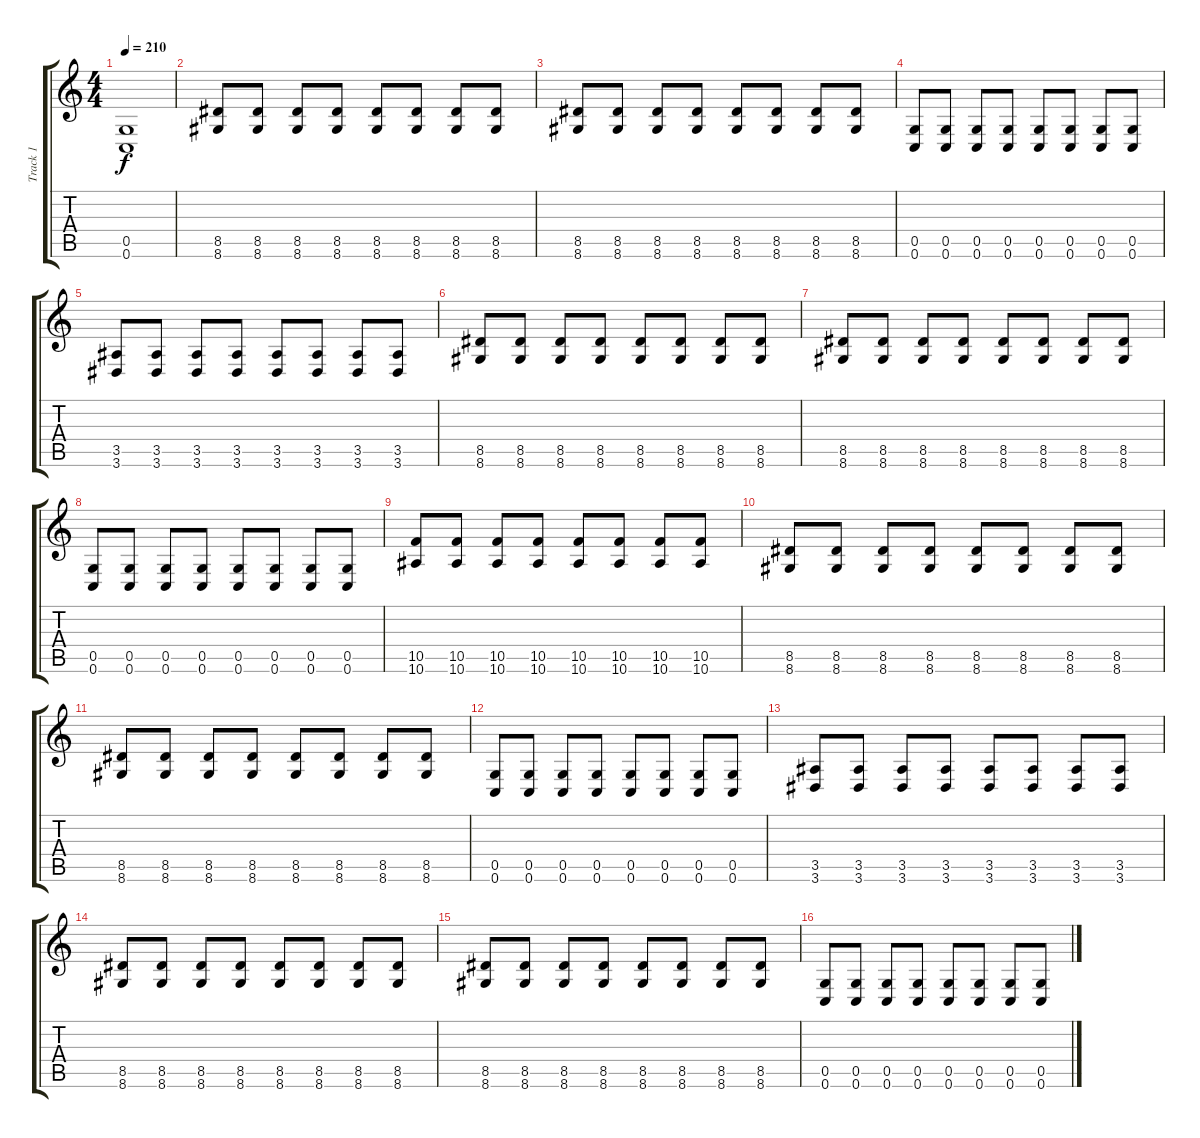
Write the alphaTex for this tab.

\track ("Track 1" "Track 1") {instrument distortionguitar}
\staff {score tabs}
\tuning (D4 A3 F3 C3 G2 C2) {hide}
\ts (4 4)
\tempo 210
\clef g2
\ks c
(0.5 0.6).1{dy f} |
(8.5 8.6).8 (8.5 8.6).8 (8.5 8.6).8 (8.5 8.6).8 (8.5 8.6).8 (8.5 8.6).8 (8.5 8.6).8 (8.5 8.6).8 |
(8.5 8.6).8 (8.5 8.6).8 (8.5 8.6).8 (8.5 8.6).8 (8.5 8.6).8 (8.5 8.6).8 (8.5 8.6).8 (8.5 8.6).8 |
(0.5 0.6).8 (0.5 0.6).8 (0.5 0.6).8 (0.5 0.6).8 (0.5 0.6).8 (0.5 0.6).8 (0.5 0.6).8 (0.5 0.6).8 |
(3.5 3.6).8 (3.5 3.6).8 (3.5 3.6).8 (3.5 3.6).8 (3.5 3.6).8 (3.5 3.6).8 (3.5 3.6).8 (3.5 3.6).8 |
(8.5 8.6).8 (8.5 8.6).8 (8.5 8.6).8 (8.5 8.6).8 (8.5 8.6).8 (8.5 8.6).8 (8.5 8.6).8 (8.5 8.6).8 |
(8.5 8.6).8 (8.5 8.6).8 (8.5 8.6).8 (8.5 8.6).8 (8.5 8.6).8 (8.5 8.6).8 (8.5 8.6).8 (8.5 8.6).8 |
(0.5 0.6).8 (0.5 0.6).8 (0.5 0.6).8 (0.5 0.6).8 (0.5 0.6).8 (0.5 0.6).8 (0.5 0.6).8 (0.5 0.6).8 |
(10.5 10.6).8 (10.5 10.6).8 (10.5 10.6).8 (10.5 10.6).8 (10.5 10.6).8 (10.5 10.6).8 (10.5 10.6).8 (10.5 10.6).8 |
(8.5 8.6).8 (8.5 8.6).8 (8.5 8.6).8 (8.5 8.6).8 (8.5 8.6).8 (8.5 8.6).8 (8.5 8.6).8 (8.5 8.6).8 |
(8.5 8.6).8 (8.5 8.6).8 (8.5 8.6).8 (8.5 8.6).8 (8.5 8.6).8 (8.5 8.6).8 (8.5 8.6).8 (8.5 8.6).8 |
(0.5 0.6).8 (0.5 0.6).8 (0.5 0.6).8 (0.5 0.6).8 (0.5 0.6).8 (0.5 0.6).8 (0.5 0.6).8 (0.5 0.6).8 |
(3.5 3.6).8 (3.5 3.6).8 (3.5 3.6).8 (3.5 3.6).8 (3.5 3.6).8 (3.5 3.6).8 (3.5 3.6).8 (3.5 3.6).8 |
(8.5 8.6).8 (8.5 8.6).8 (8.5 8.6).8 (8.5 8.6).8 (8.5 8.6).8 (8.5 8.6).8 (8.5 8.6).8 (8.5 8.6).8 |
(8.5 8.6).8 (8.5 8.6).8 (8.5 8.6).8 (8.5 8.6).8 (8.5 8.6).8 (8.5 8.6).8 (8.5 8.6).8 (8.5 8.6).8 |
(0.5 0.6).8 (0.5 0.6).8 (0.5 0.6).8 (0.5 0.6).8 (0.5 0.6).8 (0.5 0.6).8 (0.5 0.6).8 (0.5 0.6).8
